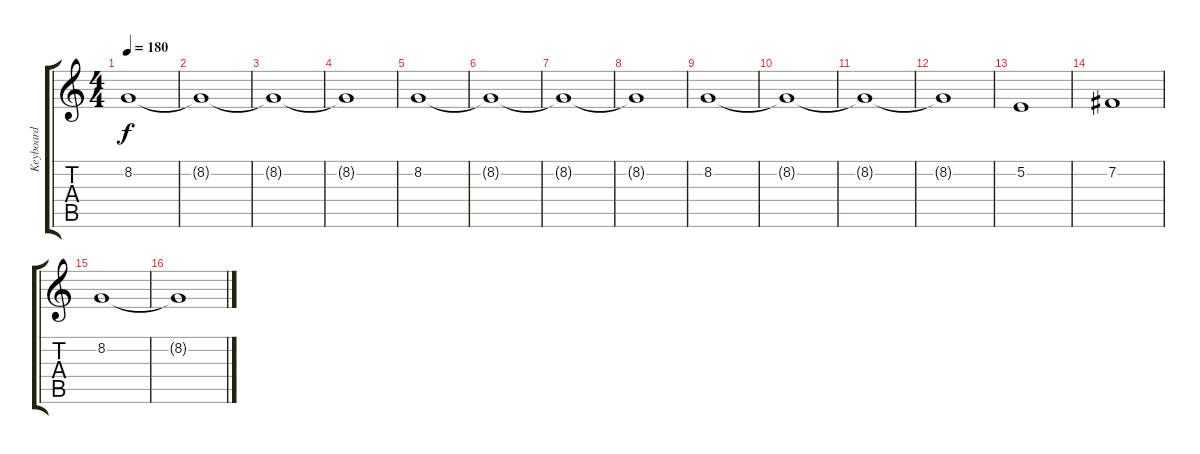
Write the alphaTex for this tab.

\track ("Keyboard" "Keyboard") {instrument lead6voice}
\staff {score tabs}
\tuning (E4 B3 G3 D3 A2 E2) {hide}
\ts (4 4)
\tempo 180
\clef g2
\ks c
8.2.1{dy f instrument lead6voice} |
8.2{t}.1 |
8.2{t}.1 |
8.2{t}.1 |
8.2.1 |
8.2{t}.1 |
8.2{t}.1 |
8.2{t}.1 |
8.2.1 |
8.2{t}.1 |
8.2{t}.1 |
8.2{t}.1 |
5.2.1 |
7.2.1 |
8.2.1 |
8.2{t}.1
